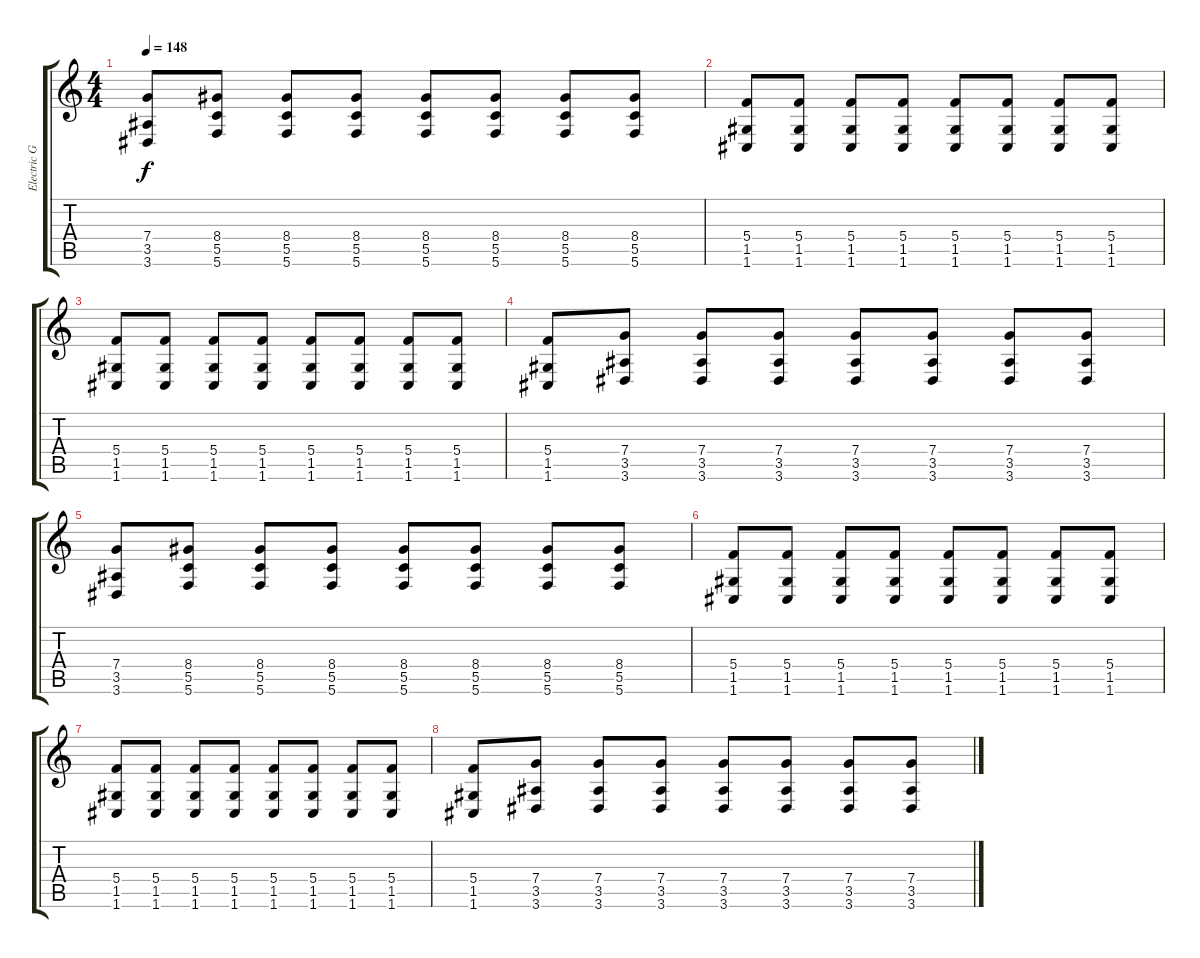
\track ("Electric Guitar 1" "Electric G") {instrument distortionguitar}
\staff {score tabs}
\tuning (D4 A3 F3 C3 G2 C2) {hide}
\ts (4 4)
\tempo 148
\clef g2
\ks c
(7.4 3.5 3.6).8{dy f} (8.4 5.5 5.6).8 (8.4 5.5 5.6).8 (8.4 5.5 5.6).8 (8.4 5.5 5.6).8 (8.4 5.5 5.6).8 (8.4 5.5 5.6).8 (8.4 5.5 5.6).8 |
(5.4 1.5 1.6).8 (5.4 1.5 1.6).8 (5.4 1.5 1.6).8 (5.4 1.5 1.6).8 (5.4 1.5 1.6).8 (5.4 1.5 1.6).8 (5.4 1.5 1.6).8 (5.4 1.5 1.6).8 |
(5.4 1.5 1.6).8 (5.4 1.5 1.6).8 (5.4 1.5 1.6).8 (5.4 1.5 1.6).8 (5.4 1.5 1.6).8 (5.4 1.5 1.6).8 (5.4 1.5 1.6).8 (5.4 1.5 1.6).8 |
(5.4 1.5 1.6).8{volume 3} (7.4 3.5 3.6).8 (7.4 3.5 3.6).8 (7.4 3.5 3.6).8 (7.4 3.5 3.6).8 (7.4 3.5 3.6).8 (7.4 3.5 3.6).8 (7.4 3.5 3.6).8 |
(7.4 3.5 3.6).8 (8.4 5.5 5.6).8 (8.4 5.5 5.6).8 (8.4 5.5 5.6).8 (8.4 5.5 5.6).8 (8.4 5.5 5.6).8 (8.4 5.5 5.6).8 (8.4 5.5 5.6).8 |
(5.4 1.5 1.6).8 (5.4 1.5 1.6).8 (5.4 1.5 1.6).8 (5.4 1.5 1.6).8 (5.4 1.5 1.6).8 (5.4 1.5 1.6).8 (5.4 1.5 1.6).8 (5.4 1.5 1.6).8 |
(5.4 1.5 1.6).8 (5.4 1.5 1.6).8 (5.4 1.5 1.6).8 (5.4 1.5 1.6).8 (5.4 1.5 1.6).8 (5.4 1.5 1.6).8 (5.4 1.5 1.6).8 (5.4 1.5 1.6).8 |
(5.4 1.5 1.6).8{volume 0} (7.4 3.5 3.6).8 (7.4 3.5 3.6).8 (7.4 3.5 3.6).8 (7.4 3.5 3.6).8 (7.4 3.5 3.6).8 (7.4 3.5 3.6).8 (7.4 3.5 3.6).8
